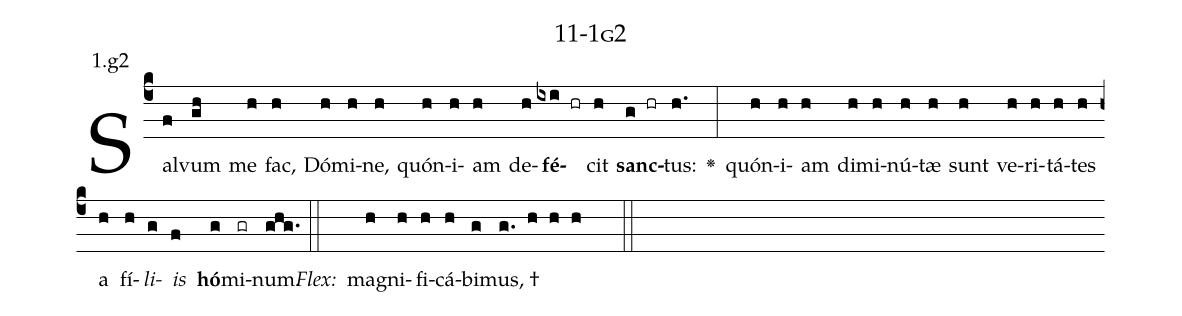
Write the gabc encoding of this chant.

name: 11-1g2;
annotation: 1.g2;
%%
(c4)Sal(f)vum(gh) me(h) fac,(h) Dó(h)mi(h)ne,(h) quón(h)i(h)am(h) de(h)<b>fé</b>(ixi hr)cit(h) <b>sanc</b>(g hr)tus:(h.) <v>\greheightstar</v>(:) quón(h)i(h)am(h) di(h)mi(h)nú(h)tæ(h) sunt(h) ve(h)ri(h)tá(h)tes(h) a(h) fí(h)<i>li</i>(g)<i>is</i>(f) <b>hó</b>(g)mi(gr)num.(ghg.) (::)
<i>Flex:</i>()  ma(h)gni(h)fi(h)cá(h)bi(g)mus, †(g. h h h  ::)

%E(h) u(h) o(g) u(f) a(g) e.(ghg.) (::)
